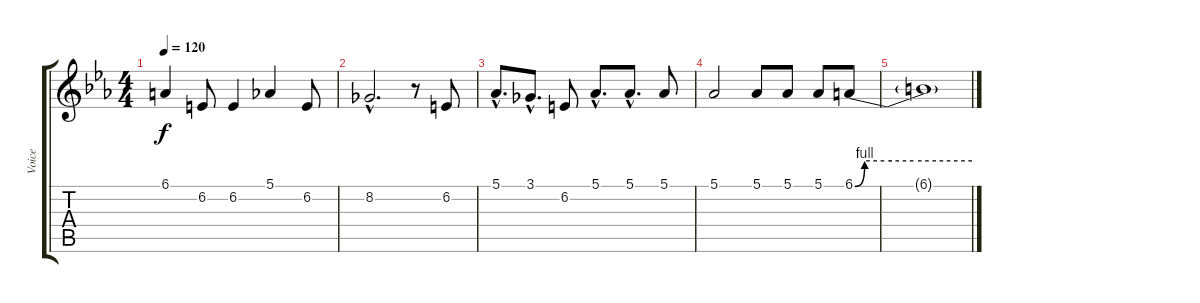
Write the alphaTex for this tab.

\track ("Voice" "Voice") {instrument lead1square}
\staff {score tabs}
\tuning (Eb4 Bb3 Gb3 Db3 Ab2 Db2) {hide}
\ts (4 4)
\tempo 120
\clef g2
\ks eb
6.1{t}.4{dy f} 6.2.8 6.2.4 5.1.4 6.2.8 |
8.2{hac}.2{d} r.8 6.2.8 |
5.1{hac}.8{d} 3.1{hac}.8{d} 6.2.8 5.1{hac}.8{d} 5.1{hac}.8{d} 5.1.8 |
5.1.2 5.1.8 5.1.8 5.1.8 6.1{be (custom 0 0 5 4 15 4 19 4 30 4 60 4)}.8 |
6.1{t}.1
